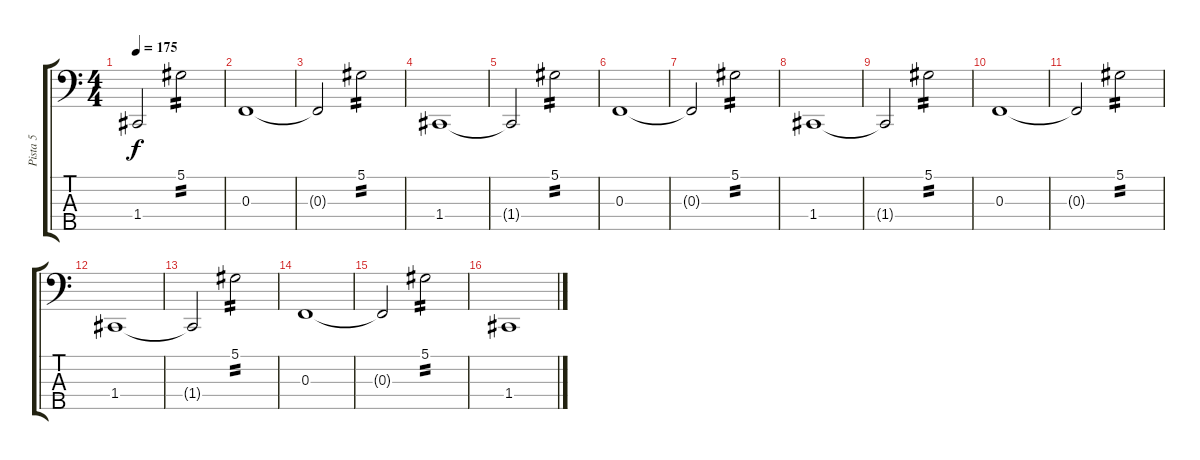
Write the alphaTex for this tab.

\track ("Pista 5" "Pista 5") {instrument electricbasspick}
\staff {score tabs}
\tuning (Eb2 Bb1 F1 C1 G0) {hide}
\ts (4 4)
\tempo 175
\clef f4
\ks c
1.4{t}.2{dy f} 5.1.2{tp 2} |
0.3.1 |
0.3{t}.2 5.1.2{tp 2} |
1.4.1 |
1.4{t}.2 5.1.2{tp 2} |
0.3.1 |
0.3{t}.2 5.1.2{tp 2} |
1.4.1 |
1.4{t}.2 5.1.2{tp 2} |
0.3.1 |
0.3{t}.2 5.1.2{tp 2} |
1.4.1 |
1.4{t}.2 5.1.2{tp 2} |
0.3.1 |
0.3{t}.2 5.1.2{tp 2} |
1.4.1
